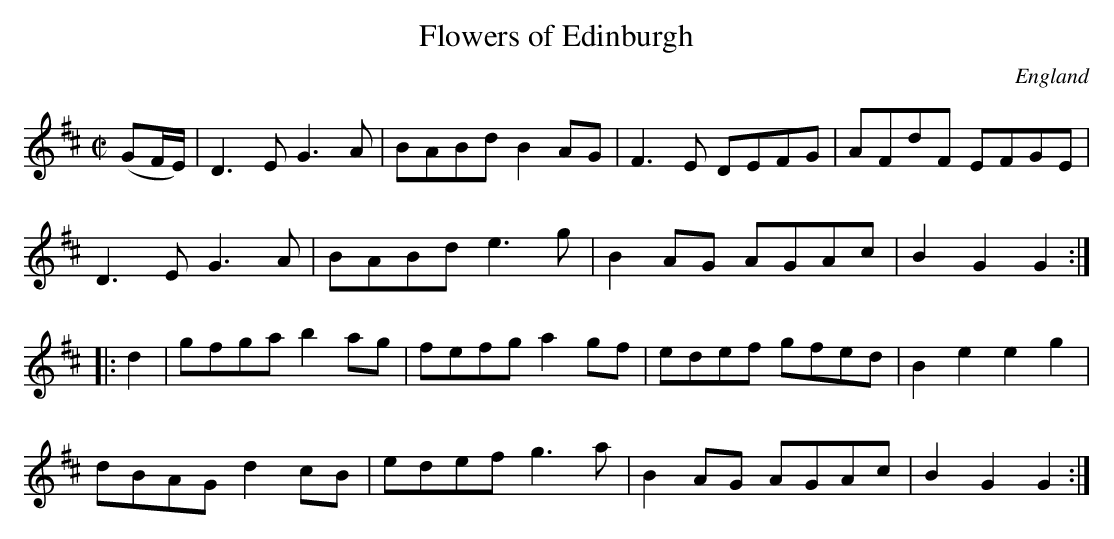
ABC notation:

X:1
T:Flowers of Edinburgh
L:1/8
M:C|
O:England
K:D major
 (GF/E/) |\
D3E G3A | BABd B2AG | F3E DEFG | AFdF EFGE |
D3E G3A | BABd e3g  | B2AG AGAc | B2G2 G2 ::
d2 |\
gfga b2ag | fefg a2gf | edef gfed | B2e2 e2g2 |
dBAG d2cB | edef g3a  | B2AG AGAc | B2G2 G2 :|
